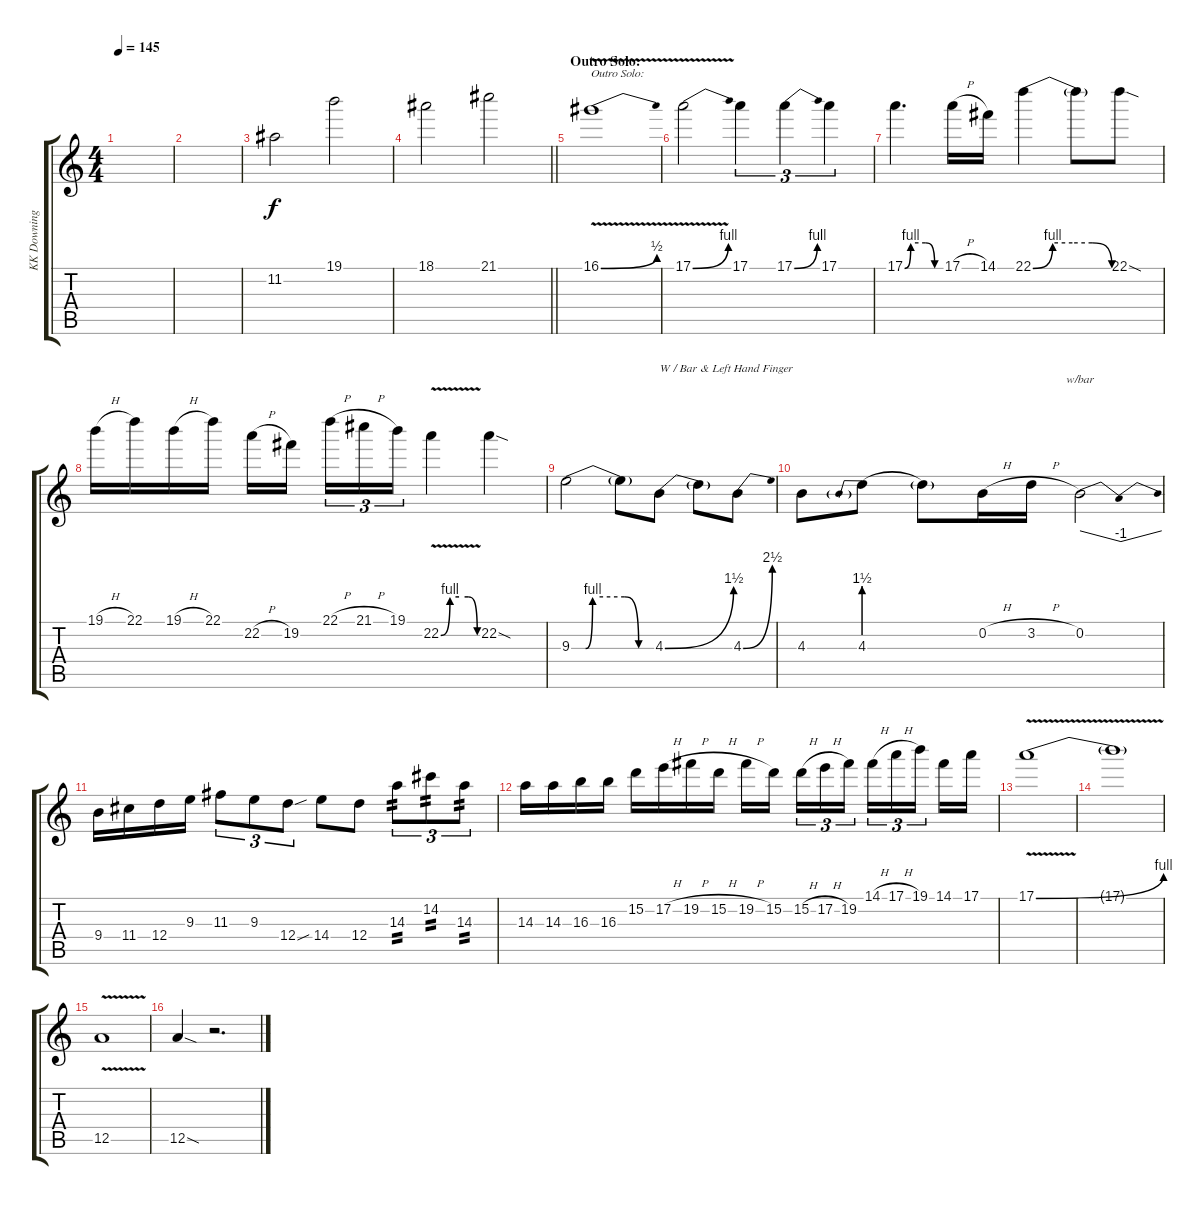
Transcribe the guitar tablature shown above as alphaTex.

\track ("KK Downing" "KK Downing") {instrument distortionguitar}
\staff {score tabs}
\tuning (E4 B3 G3 D3 A2 E2) {hide}
\ts (4 4)
\tempo 145
\clef g2
\ks c
|
|
11.2.2 19.1.2 |
\barLineRight lightlight
18.1.2 21.1.2 |
\section ("" "Outro Solo:")
16.1{be (bend 0 0 60 2) v}.1{txt "Outro Solo:"} |
17.1{be (bend 0 0 60 4) v}.2 17.1.4{tu (3 2)} 17.1{be (bend 0 0 60 4)}.4{tu (3 2)} 17.1.4{tu (3 2)} |
17.1{be (custom 0 0 10 4 35 4 50 0 60 0)}.4{d} 17.1{h}.16 14.1.16 22.1{be (custom 0 0 15 4 30 4 45 4 60 0)}.4 22.1{t}.8 22.1{sod}.8 |
19.1{h}.16 22.1.16 19.1{h}.16 22.1.16 22.2{h}.16 19.2.16{beam splitsecondary} 22.1{h}.16{tu (3 2)} 21.1{h}.16{tu (3 2)} 19.1.16{tu (3 2)} 22.2{be (custom 0 0 15 4 30 4 45 4 60 0) v}.4 22.2{sod}.4 |
9.3{be (custom 0 0 10 0 15 4 38 4 48 0 60 0)}.2 9.3{t}.8 4.3{be (bend 0 0 60 6)}.8{txt "W / Bar & Left Hand Finger"} 4.3{t}.8 4.3{be (bend 0 0 60 10)}.8 |
4.3.8 4.3{be (prebend 0 6 60 6)}.8 4.3{t}.8 0.2{h}.16 3.2{h}.16 0.2.2{tbe (dip default 0 0 30 -4 60 0)} |
9.4.16 11.4.16 12.4.16 9.3.16 11.3.8{tu (3 2)} 9.3.8{tu (3 2)} 12.4{sou}.8{tu (3 2)} 14.4.8 12.4.8 14.3.8{tu (3 2) tp 2} 14.2.8{tu (3 2) tp 2} 14.3.8{tu (3 2) tp 2} |
14.3.16 14.3.16 16.3.16 16.3.16 15.2.16 17.2{h}.16 19.2{h}.16 15.2{h}.16 19.2{h}.16 15.2.16{beam splitsecondary} 15.2{h}.16{tu (3 2)} 17.2{h}.16{tu (3 2)} 19.2.16{tu (3 2)} 14.1{h}.16{tu (3 2)} 17.1{h}.16{tu (3 2)} 19.1.16{tu (3 2) beam splitsecondary} 14.1.16 17.1.16 |
17.1{be (bend 0 0 60 4) v}.1 |
17.1{t}.1 |
12.5{v}.1 |
12.5{sod}.4 r.2{d}
